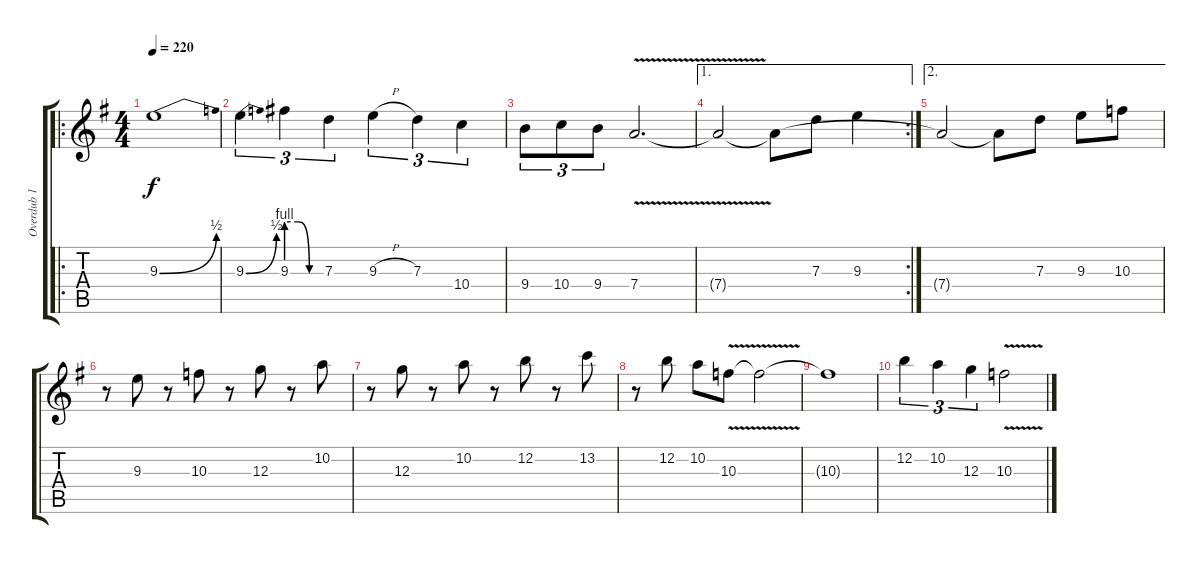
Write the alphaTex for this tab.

\track ("Overdub 1" "Overdub 1") {instrument distortionguitar}
\staff {score tabs}
\tuning (E4 B3 G3 D3 A2 E2) {hide}
\ro
\ts (4 4)
\tempo 220
\clef g2
\ks g
9.3{be (bend 0 0 60 2)}.1{dy f} |
9.3{be (bend 0 0 60 2)}.4{tu (3 2)} 9.3{be (custom 0 4 20 4 40 0 60 0)}.4{tu (3 2)} 7.3.4{tu (3 2)} 9.3{h}.4{tu (3 2)} 7.3.4{tu (3 2)} 10.4.4{tu (3 2)} |
9.4.8{tu (3 2)} 10.4.8{tu (3 2)} 9.4.8{tu (3 2)} 7.4{v}.2{d} |
\ae 1
\rc 2
7.4{t}.2 7.4{t}.8 7.3.8 9.3.4 |
\ae 2
7.4{t}.2 7.4{t}.8 7.3.8 9.3.8 10.3.8 |
r.8 9.3.8 r.8 10.3.8 r.8 12.3.8 r.8 10.2.8 |
r.8 12.3.8 r.8 10.2.8 r.8 12.2.8 r.8 13.2.8 |
r.8 12.2.8 10.2.8 10.3{v}.8 10.3{t}.2 |
10.3{t}.1 |
12.2.4{tu (3 2)} 10.2.4{tu (3 2)} 12.3.4{tu (3 2)} 10.3{v}.2
